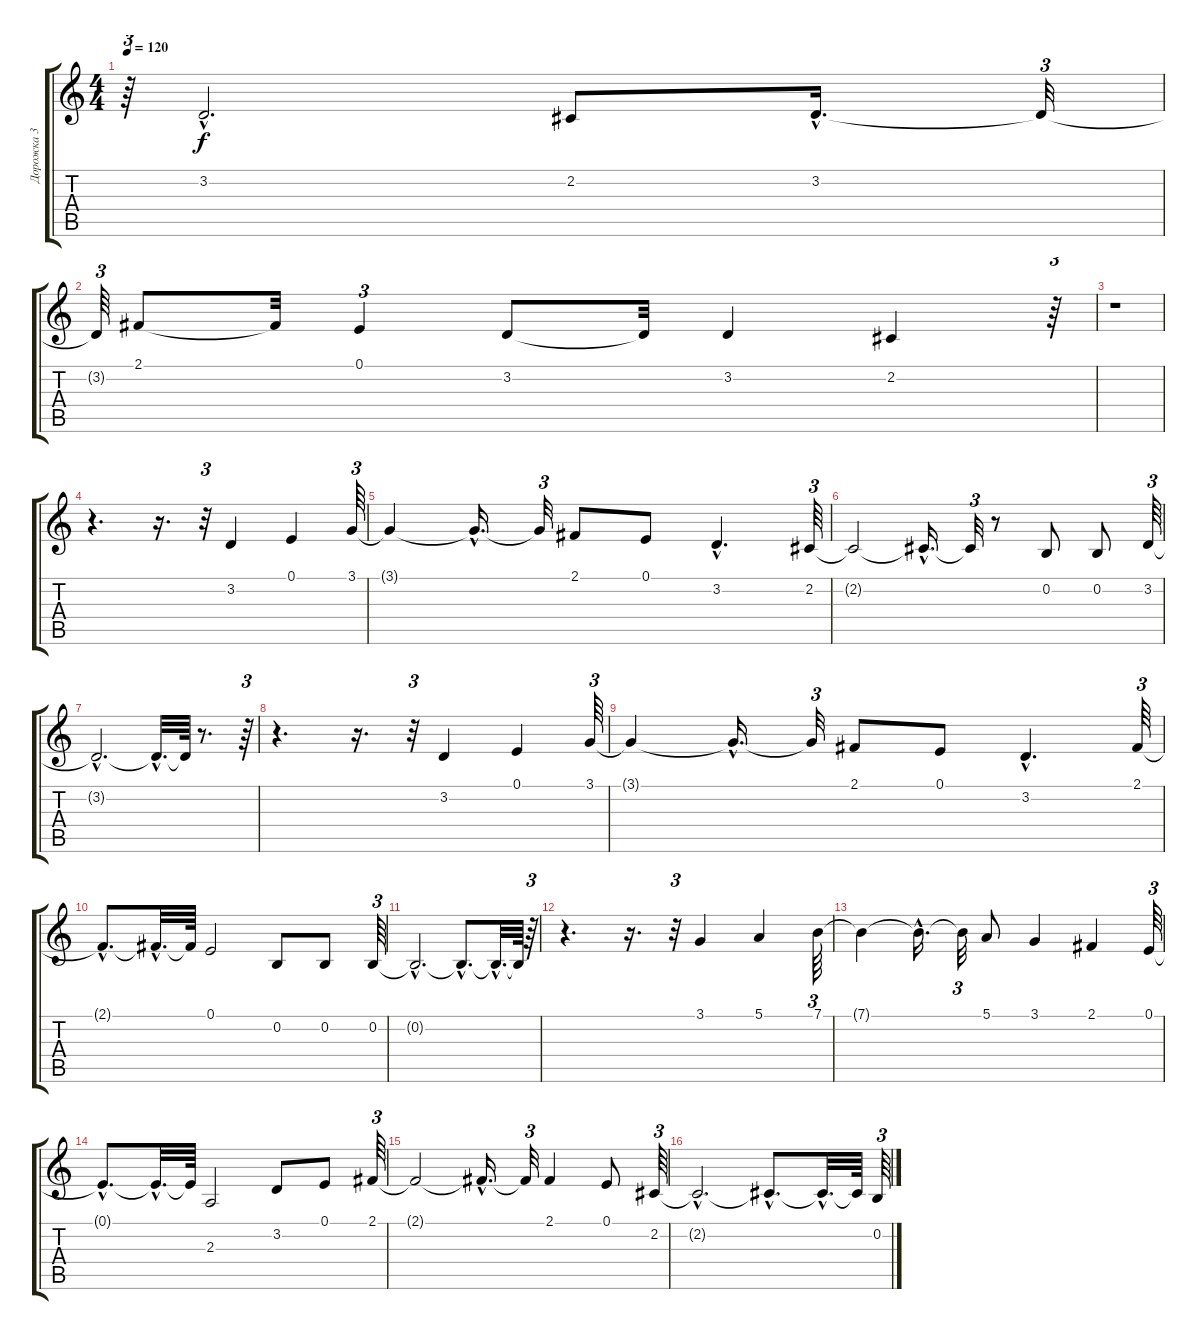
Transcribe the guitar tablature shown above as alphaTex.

\track ("Дорожка 3" "Дорожка 3") {instrument tenorsax}
\staff {score tabs}
\tuning (E4 B3 G3 D3 A2 E2) {hide}
\ts (4 4)
\tempo 120
\clef g2
\ks c
r.64{tu (3 2) dy f} 3.2{hac}.2{d} 2.2.8 3.2{hac}.16{d} 3.2{t}.32{tu (3 2)} |
3.2{t}.64{tu (3 2)} 2.1.8 2.1{t}.32 0.1.4{tu (3 2)} 3.2.8 3.2{t}.32 3.2.4 2.2.4 r.64{tu (3 2)} |
r.1 |
r.4{d} r.16{d} r.32{tu (3 2)} 3.2.4 0.1.4 3.1.64{tu (3 2)} |
3.1{t}.4 3.1{hac t}.16{d} 3.1{t}.32{tu (3 2)} 2.1.8 0.1.8 3.2{hac}.4{d} 2.2.64{tu (3 2)} |
2.2{t}.2 2.2{hac t}.16{d} 2.2{t}.32{tu (3 2)} r.8 0.2.8 0.2.8 3.2.64{tu (3 2)} |
3.2{hac t}.2{d} 3.2{hac t}.32{d} 3.2{t}.64 r.8{d} r.64{tu (3 2)} |
r.4{d} r.16{d} r.32{tu (3 2)} 3.2.4 0.1.4 3.1.64{tu (3 2)} |
3.1{t}.4 3.1{hac t}.16{d} 3.1{t}.32{tu (3 2)} 2.1.8 0.1.8 3.2{hac}.4{d} 2.1.64{tu (3 2)} |
2.1{hac t}.8{d} 2.1{hac t}.32{d} 2.1{t}.64 0.1.2 0.2.8 0.2.8 0.2.64{tu (3 2)} |
0.2{hac t}.2{d} 0.2{hac t}.8{d} 0.2{hac t}.32{d} 0.2{t}.64 r.64{tu (3 2)} |
r.4{d} r.16{d} r.32{tu (3 2)} 3.1.4 5.1.4 7.1.64{tu (3 2)} |
7.1{t}.4 7.1{hac t}.16{d} 7.1{t}.32{tu (3 2)} 5.1.8 3.1.4 2.1.4 0.1.64{tu (3 2)} |
0.1{hac t}.8{d} 0.1{hac t}.32{d} 0.1{t}.64 2.3.2 3.2.8 0.1.8 2.1.64{tu (3 2)} |
2.1{t}.2 2.1{hac t}.16{d} 2.1{t}.32{tu (3 2)} 2.1.4 0.1.8 2.2.64{tu (3 2)} |
2.2{hac t}.2{d} 2.2{hac t}.8{d} 2.2{hac t}.32{d} 2.2{t}.64 0.2.64{tu (3 2)}
